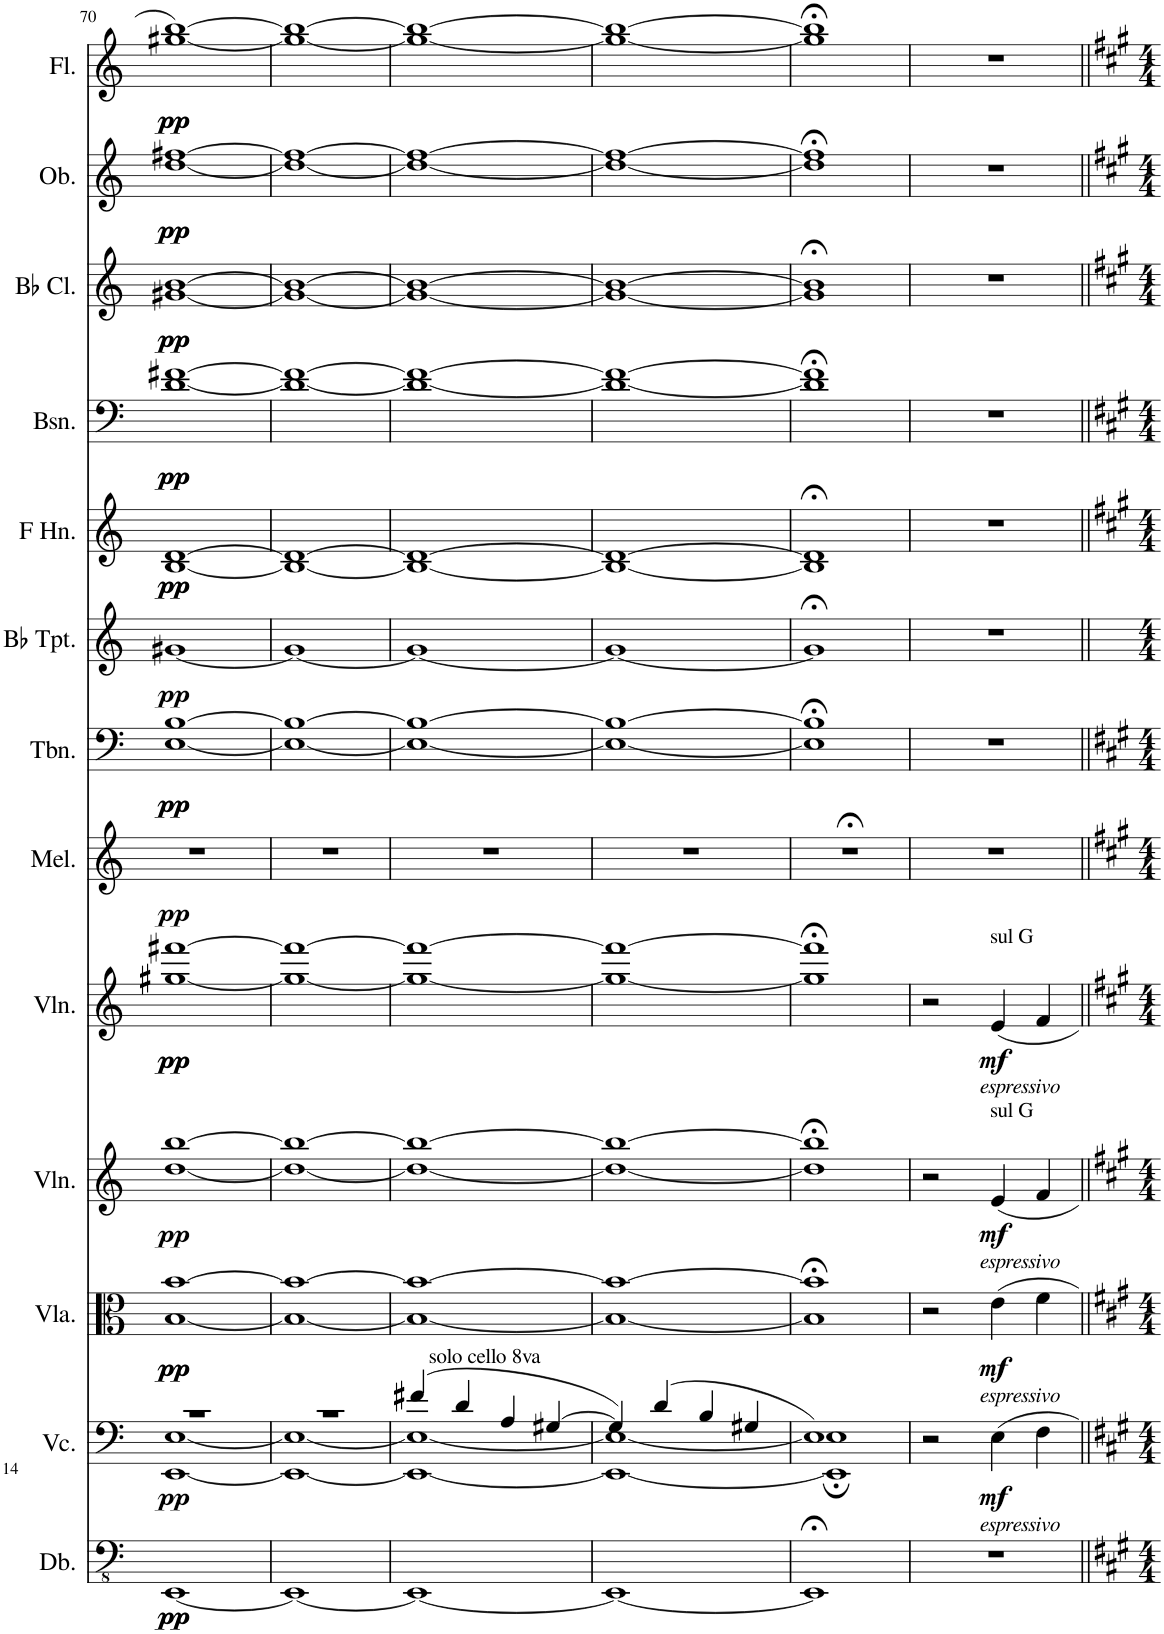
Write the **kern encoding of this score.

**kern	**dynam	**kern	**dynam	**kern	**dynam	**kern	**dynam	**kern	**dynam	**kern	**dynam	**kern	**dynam	**kern	**dynam	**kern	**dynam	**kern	**dynam	**kern	**dynam	**kern	**dynam	**kern	**dynam
*part13	*part13	*part12	*part12	*part11	*part11	*part10	*part10	*part9	*part9	*part8	*part8	*part7	*part7	*part6	*part6	*part5	*part5	*part4	*part4	*part3	*part3	*part2	*part2	*part1	*part1
*staff13	*staff13	*staff12	*staff12	*staff11	*staff11	*staff10	*staff10	*staff9	*staff9	*staff8	*staff8	*staff7	*staff7	*staff6	*staff6	*staff5	*staff5	*staff4	*staff4	*staff3	*staff3	*staff2	*staff2	*staff1	*staff1
*I"Double Bass	*	*I"Violoncello	*	*I"Viola	*	*I"Violin	*	*I"Violin	*	*I"Melodica	*	*I"Trombone	*	*I"Bb Trumpet	*	*I"Horn in F	*	*I"Bassoon	*	*I"Bb Clarinet	*	*I"Oboe	*	*I"Flute	*
*I'Db.	*	*I'Vc.	*	*I'Vla.	*	*I'Vln.	*	*I'Vln.	*	*I'Mel.	*	*I'Tbn.	*	*I'Bb Tpt.	*	*	*	*I'Bsn.	*	*I'Bb Cl.	*	*I'Ob.	*	*I'Fl.	*
!!LO:PB:g=z
*clefFv4	*	*clefF4	*	*clefC3	*	*clefG2	*	*clefG2	*	*clefG2	*	*clefF4	*	*clefG2	*	*clefG2	*	*clefF4	*	*clefG2	*	*clefG2	*	*clefG2	*
*ITrd7c12	*	*	*	*	*	*	*	*	*	*	*	*	*	*ITrd1c2	*	*ITrd4c7	*	*	*	*ITrd1c2	*	*	*	*	*
*k[]	*	*k[]	*	*k[]	*	*k[]	*	*k[]	*	*k[]	*	*k[]	*	*k[]	*	*k[]	*	*k[]	*	*k[]	*	*k[]	*	*k[]	*
*M2/2	*	*M2/2	*	*M2/2	*	*M2/2	*	*M2/2	*	*M2/2	*	*M2/2	*	*M2/2	*	*M2/2	*	*M2/2	*	*M2/2	*	*M2/2	*	*M2/2	*
*met(c|)	*	*met(c|)	*	*met(c|)	*	*met(c|)	*	*met(c|)	*	*met(c|)	*	*met(c|)	*	*met(c|)	*	*met(c|)	*	*met(c|)	*	*met(c|)	*	*met(c|)	*	*met(c|)	*
=70	=70	=70	=70	=70	=70	=70	=70	=70	=70	=70	=70	=70	=70	=70	=70	=70	=70	=70	=70	=70	=70	=70	=70	=70	=70
*	*	*^	*	*	*	*	*	*	*	*	*	*	*	*	*	*	*	*	*	*	*	*	*	*	*
!	!LO:DY:b	!	!	!	!	!	!	!	!	!	!	!	!	!	!	!	!	!	!	!	!	!	!	!	!	!
!	!LO:DY:n=1:b	!	!	!LO:DY:b	!	!LO:DY:b	!	!	!	!	!	!	!	!	!	!	!	!	!	!	!	!	!	!	!	!
!	!	!	!	!	!	!LO:DY:n=1:b	!	!LO:DY:b	!	!LO:DY:b	!	!	!	!	!	!	!	!	!	!	!	!	!	!	!	!
!	!	!	!	!	!	!	!	!	!	!LO:DY:n=1:b	!	!LO:DY:b	!	!LO:DY:b	!	!	!	!	!	!	!	!	!	!	!	!
!	!	!	!	!	!	!	!	!	!	!	!	!	!	!LO:DY:n=1:b	!	!LO:DY:b	!	!LO:DY:b	!	!	!	!	!	!	!	!
!	!	!	!	!	!	!	!	!	!	!	!	!	!	!	!	!	!	!LO:DY:n=1:b	!	!LO:DY:b	!	!	!	!	!	!
!	!	!	!	!	!	!	!	!	!	!	!	!	!	!	!	!	!	!	!	!LO:DY:n=1:b	!	!LO:DY:b	!	!	!	!
!	!	!	!	!	!	!	!	!	!	!	!	!	!	!	!	!	!	!	!	!	!	!LO:DY:n=1:b	!	!LO:DY:b	!	!
!	!	!	!	!	!	!	!	!	!	!	!	!	!	!	!	!	!	!	!	!	!	!	!	!LO:DY:n=1:b	!	!LO:DY:b
!	!	!	!	!	!	!	!	!	!	!	!	!	!	!	!	!	!	!	!	!	!	!	!	!	!	!LO:DY:n=1:b
[1EEE	pp pp	1r	[1EE [1E	pp	[1B [1b	pp pp	[1dd [1bb	pp	[1gg#X [1fff#X	pp pp	1r	pp	[1E [1B	pp pp	[1g#X	pp	[1B [1d	pp pp	[1d [1f#X	pp pp	[1g#X [1b	pp pp	[1dd [1ff#X	pp pp	[1gg#X [1bb	pp pp
=71	=71	=71	=71	=71	=71	=71	=71	=71	=71	=71	=71	=71	=71	=71	=71	=71	=71	=71	=71	=71	=71	=71	=71	=71	=71	=71
1EEE_	.	1r	1EE_ 1E_	.	1B_ 1b_	.	1dd_ 1bb_	.	1gg#_ 1fff#_	.	1r	.	1E_ 1B_	.	1g#_	.	1B_ 1d_	.	1d_ 1f#_	.	1g#_ 1b_	.	1dd_ 1ff#_	.	1gg#_ 1bb_	.
=72	=72	=72	=72	=72	=72	=72	=72	=72	=72	=72	=72	=72	=72	=72	=72	=72	=72	=72	=72	=72	=72	=72	=72	=72	=72	=72
!	!	!LO:TX:a:t=solo cello 8va	!	!	!	!	!	!	!	!	!	!	!	!	!	!	!	!	!	!	!	!	!	!	!	!
1EEE_	.	(4f#X/	1EE_ 1E_	.	1B_ 1b_	.	1dd_ 1bb_	.	1gg#_ 1fff#_	.	1r	.	1E_ 1B_	.	1g#_	.	1B_ 1d_	.	1d_ 1f#_	.	1g#_ 1b_	.	1dd_ 1ff#_	.	1gg#_ 1bb_	.
.	.	4d/	.	.	.	.	.	.	.	.	.	.	.	.	.	.	.	.	.	.	.	.	.	.	.	.
.	.	4A/	.	.	.	.	.	.	.	.	.	.	.	.	.	.	.	.	.	.	.	.	.	.	.	.
.	.	[4G#X/	.	.	.	.	.	.	.	.	.	.	.	.	.	.	.	.	.	.	.	.	.	.	.	.
=73	=73	=73	=73	=73	=73	=73	=73	=73	=73	=73	=73	=73	=73	=73	=73	=73	=73	=73	=73	=73	=73	=73	=73	=73	=73	=73
1EEE_	.	4G#/])	1EE_ 1E_	.	1B_ 1b_	.	1dd_ 1bb_	.	1gg#_ 1fff#_	.	1r	.	1E_ 1B_	.	1g#_	.	1B_ 1d_	.	1d_ 1f#_	.	1g#_ 1b_	.	1dd_ 1ff#_	.	1gg#_ 1bb_	.
.	.	(4d/	.	.	.	.	.	.	.	.	.	.	.	.	.	.	.	.	.	.	.	.	.	.	.	.
.	.	4B/	.	.	.	.	.	.	.	.	.	.	.	.	.	.	.	.	.	.	.	.	.	.	.	.
.	.	4G#X/	.	.	.	.	.	.	.	.	.	.	.	.	.	.	.	.	.	.	.	.	.	.	.	.
=74	=74	=74	=74	=74	=74	=74	=74	=74	=74	=74	=74	=74	=74	=74	=74	=74	=74	=74	=74	=74	=74	=74	=74	=74	=74	=74
1EEE;<]	.	1E)	1EE]; 1E];	.	1B];< 1b];<	.	1dd];< 1bb];<	.	1gg#];< 1fff#];<	.	1r;<	.	1E];< 1B];<	.	1g#;<]	.	1B];< 1d];<	.	1d];< 1f#];<	.	1g#];< 1b];<	.	1dd];< 1ff#];<	.	1gg#];< 1bb];<	.
*	*	*v	*v	*	*	*	*	*	*	*	*	*	*	*	*	*	*	*	*	*	*	*	*	*	*	*
=75	=75	=75	=75	=75	=75	=75	=75	=75	=75	=75	=75	=75	=75	=75	=75	=75	=75	=75	=75	=75	=75	=75	=75	=75	=75
1r	.	2r	.	2r	.	2r	.	2r	.	1r	.	1r	.	1r	.	1r	.	1r	.	1r	.	1r	.	1r	.
!	!	!	!	!	!	!	!	!LO:TX:a:t=sul G	!	!	!	!	!	!	!	!	!	!	!	!	!	!	!	!	!
!	!	!	!	!	!	!	!	!LO:TX:b:i:t=espressivo	!	!	!	!	!	!	!	!	!	!	!	!	!	!	!	!	!
!	!	!	!	!	!	!LO:TX:a:t=sul G	!	!	!	!	!	!	!	!	!	!	!	!	!	!	!	!	!	!	!
!	!	!	!	!	!	!LO:TX:b:i:t=espressivo	!	!	!	!	!	!	!	!	!	!	!	!	!	!	!	!	!	!	!
!	!	!	!	!LO:TX:b:i:t=espressivo	!	!	!	!	!	!	!	!	!	!	!	!	!	!	!	!	!	!	!	!	!
!	!	!LO:TX:b:i:t=espressivo	!	!	!	!	!	!	!	!	!	!	!	!	!	!	!	!	!	!	!	!	!	!	!
!	!	!	!LO:DY:b	!	!LO:DY:b	!	!LO:DY:b	!	!LO:DY:b	!	!	!	!	!	!	!	!	!	!	!	!	!	!	!	!
.	.	4E\	mf	4e\	mf	4e/	mf	4e/	mf	.	.	.	.	.	.	.	.	.	.	.	.	.	.	.	.
.	.	4F\	.	4f\	.	4f/	.	4f/	.	.	.	.	.	.	.	.	.	.	.	.	.	.	.	.	.
=||	=||	=||	=||	=||	=||	=||	=||	=||	=||	=||	=||	=||	=||	=||	=||	=||	=||	=||	=||	=||	=||	=||	=||	=||	=||
*-	*-	*-	*-	*-	*-	*-	*-	*-	*-	*-	*-	*-	*-	*-	*-	*-	*-	*-	*-	*-	*-	*-	*-	*-	*-
